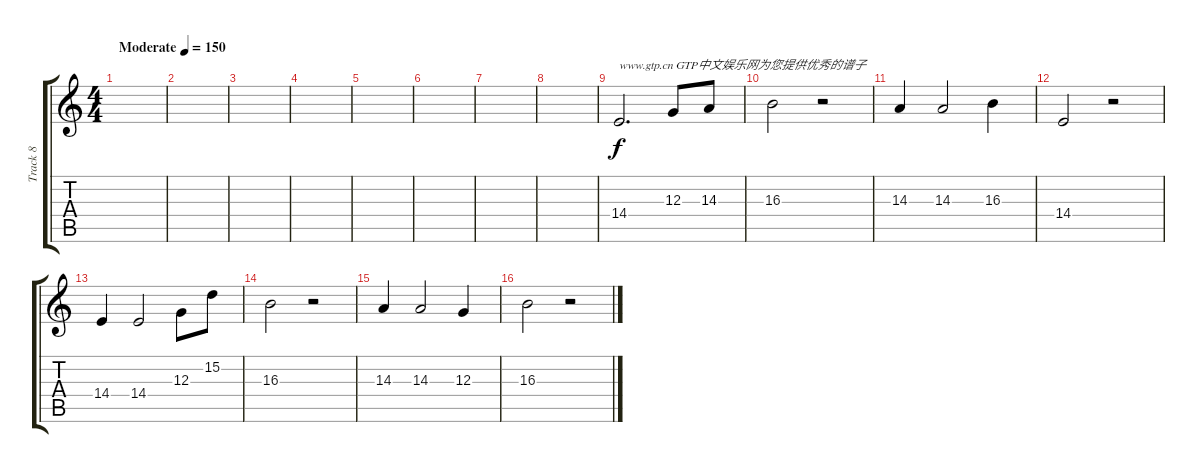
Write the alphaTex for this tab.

\track ("Track 8" "Track 8") {instrument trumpet}
\staff {score tabs}
\tuning (E4 B3 G3 D3 A2 E2) {hide}
\ts (4 4)
\tempo (150 "Moderate")
\clef g2
\ks c
|
|
|
|
|
|
|
|
14.4.2{d txt "www.gtp.cn GTP中文娱乐网为您提供优秀的谱子"} 12.3.8 14.3.8 |
16.3.2 r.2 |
14.3.4 14.3.2 16.3.4 |
14.4.2 r.2 |
14.4.4 14.4.2 12.3.8 15.2.8 |
16.3.2 r.2 |
14.3.4 14.3.2 12.3.4 |
16.3.2 r.2
